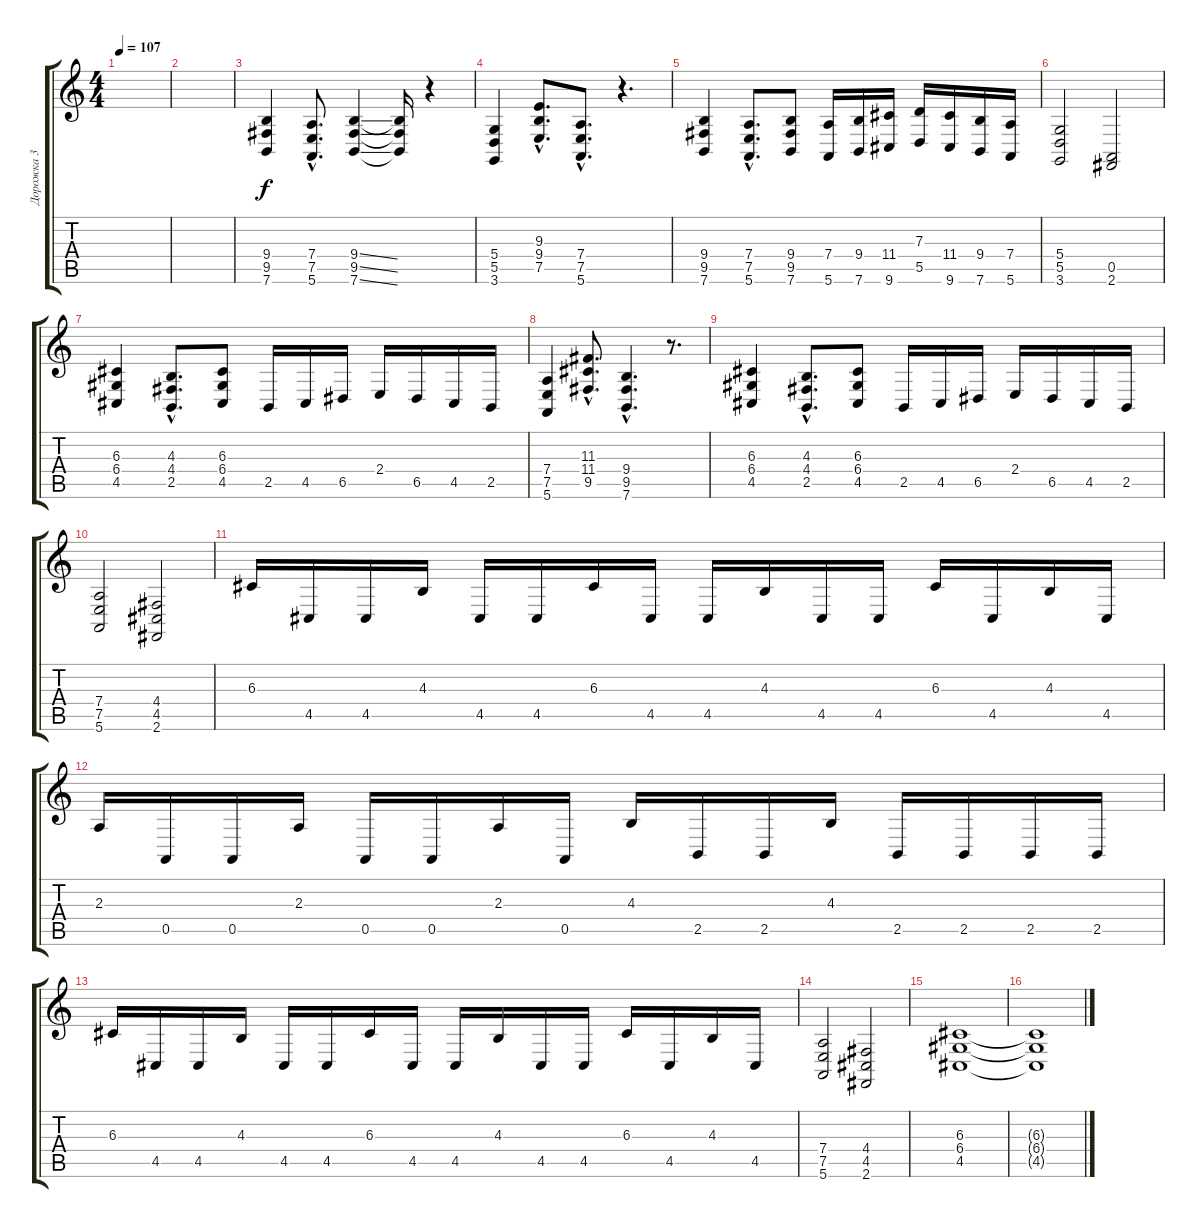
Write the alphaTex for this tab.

\track ("Дорожка 3" "Дорожка 3") {instrument stringensemble1}
\staff {score tabs}
\tuning (E4 B3 G3 D3 A2 E2) {hide}
\ts (4 4)
\tempo 107
\clef g2
\ks c
|
|
(9.4 9.5 7.6).4 (7.4{hac} 7.5{hac} 5.6{hac}).8{d} (9.4{ss} 9.5{ss} 7.6{ss}).4 (9.4{t} 9.5{t} 7.6{t}).16 r.4 |
(5.4 5.5 3.6).4 (9.3{hac} 9.4{hac} 7.5{hac}).8{d} (7.4{hac} 7.5{hac} 5.6{hac}).8{d} r.4{d} |
(9.4 9.5 7.6).4 (7.4{hac} 7.5{hac} 5.6{hac}).8{d} (9.4 9.5 7.6).8 (7.4 5.6).16 (9.4 7.6).16 (11.4 9.6).16 (7.3 5.5).16 (11.4 9.6).16 (9.4 7.6).16 (7.4 5.6).16 |
(5.4 5.5 3.6).2 (0.5 2.6).2 |
(6.3 6.4 4.5).4 (4.3{hac} 4.4{hac} 2.5{hac}).8{d} (6.3 6.4 4.5).8 2.5.16 4.5.16 6.5.16 2.4.16 6.5.16 4.5.16 2.5.16 |
(7.4 7.5 5.6).4 (11.3{hac} 11.4{hac} 9.5{hac}).8{d} (9.4{hac} 9.5{hac} 7.6{hac}).4{d} r.8{d} |
(6.3 6.4 4.5).4 (4.3{hac} 4.4{hac} 2.5{hac}).8{d} (6.3 6.4 4.5).8 2.5.16 4.5.16 6.5.16 2.4.16 6.5.16 4.5.16 2.5.16 |
(7.4 7.5 5.6).2 (4.4 4.5 2.6).2 |
6.3.16 4.5.16 4.5.16 4.3.16 4.5.16 4.5.16 6.3.16 4.5.16 4.5.16 4.3.16 4.5.16 4.5.16 6.3.16 4.5.16 4.3.16 4.5.16 |
2.3.16 0.5.16 0.5.16 2.3.16 0.5.16 0.5.16 2.3.16 0.5.16 4.3.16 2.5.16 2.5.16 4.3.16 2.5.16 2.5.16 2.5.16 2.5.16 |
6.3.16 4.5.16 4.5.16 4.3.16 4.5.16 4.5.16 6.3.16 4.5.16 4.5.16 4.3.16 4.5.16 4.5.16 6.3.16 4.5.16 4.3.16 4.5.16 |
(7.4 7.5 5.6).2 (4.4 4.5 2.6).2 |
(6.3 6.4 4.5).1 |
(6.3{t} 6.4{t} 4.5{t}).1
